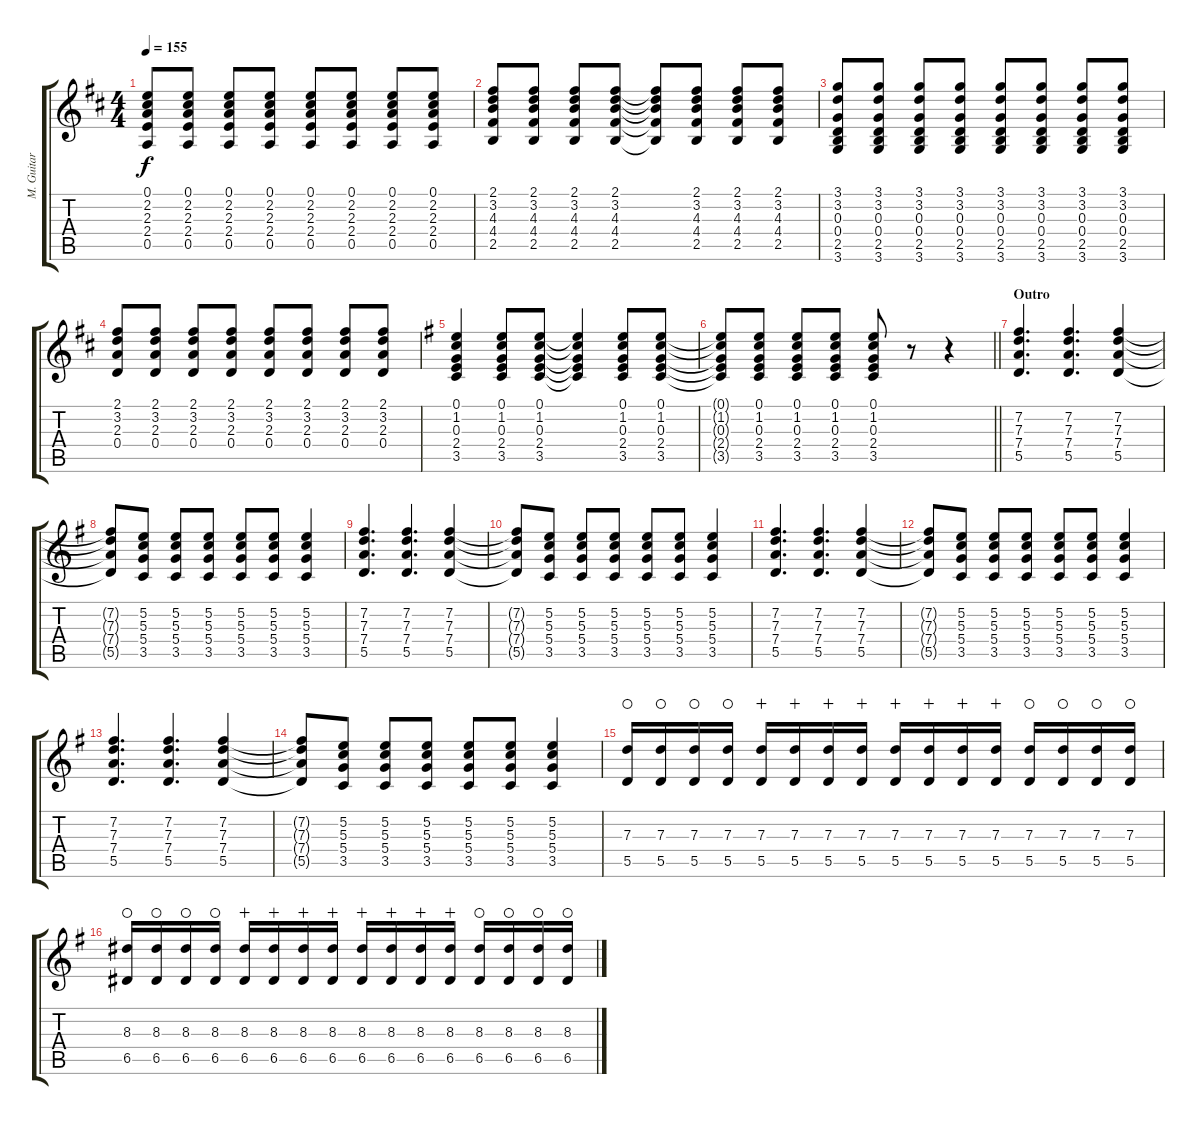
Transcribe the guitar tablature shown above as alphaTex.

\track ("M. Guitar" "M. Guitar") {instrument overdrivenguitar}
\staff {score tabs}
\tuning (E4 B3 G3 D3 A2 E2) {hide}
\ts (4 4)
\tempo 155
\clef g2
\ks d
(0.1 2.2 2.3 2.4 0.5).8{dy f} (0.1 2.2 2.3 2.4 0.5).8 (0.1 2.2 2.3 2.4 0.5).8 (0.1 2.2 2.3 2.4 0.5).8 (0.1 2.2 2.3 2.4 0.5).8 (0.1 2.2 2.3 2.4 0.5).8 (0.1 2.2 2.3 2.4 0.5).8 (0.1 2.2 2.3 2.4 0.5).8 |
(2.1 3.2 4.3 4.4 2.5).8 (2.1 3.2 4.3 4.4 2.5).8 (2.1 3.2 4.3 4.4 2.5).8 (2.1 3.2 4.3 4.4 2.5).8 (2.1{t} 3.2{t} 4.3{t} 4.4{t} 2.5{t}).8 (2.1 3.2 4.3 4.4 2.5).8 (2.1 3.2 4.3 4.4 2.5).8 (2.1 3.2 4.3 4.4 2.5).8 |
(3.1 3.2 0.3 0.4 2.5 3.6).8 (3.1 3.2 0.3 0.4 2.5 3.6).8 (3.1 3.2 0.3 0.4 2.5 3.6).8 (3.1 3.2 0.3 0.4 2.5 3.6).8 (3.1 3.2 0.3 0.4 2.5 3.6).8 (3.1 3.2 0.3 0.4 2.5 3.6).8 (3.1 3.2 0.3 0.4 2.5 3.6).8 (3.1 3.2 0.3 0.4 2.5 3.6).8 |
(2.1 3.2 2.3 0.4).8 (2.1 3.2 2.3 0.4).8 (2.1 3.2 2.3 0.4).8 (2.1 3.2 2.3 0.4).8 (2.1 3.2 2.3 0.4).8 (2.1 3.2 2.3 0.4).8 (2.1 3.2 2.3 0.4).8 (2.1 3.2 2.3 0.4).8 |
\ks g
(0.1 1.2 0.3 2.4 3.5).4 (0.1 1.2 0.3 2.4 3.5).8 (0.1 1.2 0.3 2.4 3.5).8 (0.1{t} 1.2{t} 0.3{t} 2.4{t} 3.5{t}).4 (0.1 1.2 0.3 2.4 3.5).8 (0.1 1.2 0.3 2.4 3.5).8 |
\barLineRight lightlight
(0.1{t} 1.2{t} 0.3{t} 2.4{t} 3.5{t}).8 (0.1 1.2 0.3 2.4 3.5).8 (0.1 1.2 0.3 2.4 3.5).8 (0.1 1.2 0.3 2.4 3.5).8 (0.1 1.2 0.3 2.4 3.5).8 r.8 r.4 |
\section ("" "Outro")
(7.2 7.3 7.4 5.5).4{d} (7.2 7.3 7.4 5.5).4{d} (7.2 7.3 7.4 5.5).4 |
(7.2{t} 7.3{t} 7.4{t} 5.5{t}).8 (5.2 5.3 5.4 3.5).8 (5.2 5.3 5.4 3.5).8 (5.2 5.3 5.4 3.5).8 (5.2 5.3 5.4 3.5).8 (5.2 5.3 5.4 3.5).8 (5.2 5.3 5.4 3.5).4 |
(7.2 7.3 7.4 5.5).4{d} (7.2 7.3 7.4 5.5).4{d} (7.2 7.3 7.4 5.5).4 |
(7.2{t} 7.3{t} 7.4{t} 5.5{t}).8 (5.2 5.3 5.4 3.5).8 (5.2 5.3 5.4 3.5).8 (5.2 5.3 5.4 3.5).8 (5.2 5.3 5.4 3.5).8 (5.2 5.3 5.4 3.5).8 (5.2 5.3 5.4 3.5).4 |
(7.2 7.3 7.4 5.5).4{d} (7.2 7.3 7.4 5.5).4{d} (7.2 7.3 7.4 5.5).4 |
(7.2{t} 7.3{t} 7.4{t} 5.5{t}).8 (5.2 5.3 5.4 3.5).8 (5.2 5.3 5.4 3.5).8 (5.2 5.3 5.4 3.5).8 (5.2 5.3 5.4 3.5).8 (5.2 5.3 5.4 3.5).8 (5.2 5.3 5.4 3.5).4 |
(7.2 7.3 7.4 5.5).4{d} (7.2 7.3 7.4 5.5).4{d} (7.2 7.3 7.4 5.5).4 |
(7.2{t} 7.3{t} 7.4{t} 5.5{t}).8 (5.2 5.3 5.4 3.5).8 (5.2 5.3 5.4 3.5).8 (5.2 5.3 5.4 3.5).8 (5.2 5.3 5.4 3.5).8 (5.2 5.3 5.4 3.5).8 (5.2 5.3 5.4 3.5).4 |
(7.3 5.5).16{waho} (7.3 5.5).16{waho} (7.3 5.5).16{waho} (7.3 5.5).16{waho} (7.3 5.5).16{wahc} (7.3 5.5).16{wahc} (7.3 5.5).16{wahc} (7.3 5.5).16{wahc} (7.3 5.5).16{wahc} (7.3 5.5).16{wahc} (7.3 5.5).16{wahc} (7.3 5.5).16{wahc} (7.3 5.5).16{waho} (7.3 5.5).16{waho} (7.3 5.5).16{waho} (7.3 5.5).16{waho} |
(8.3 6.5).16{waho} (8.3 6.5).16{waho} (8.3 6.5).16{waho} (8.3 6.5).16{waho} (8.3 6.5).16{wahc} (8.3 6.5).16{wahc} (8.3 6.5).16{wahc} (8.3 6.5).16{wahc} (8.3 6.5).16{wahc} (8.3 6.5).16{wahc} (8.3 6.5).16{wahc} (8.3 6.5).16{wahc} (8.3 6.5).16{waho} (8.3 6.5).16{waho} (8.3 6.5).16{waho} (8.3 6.5).16{waho}
